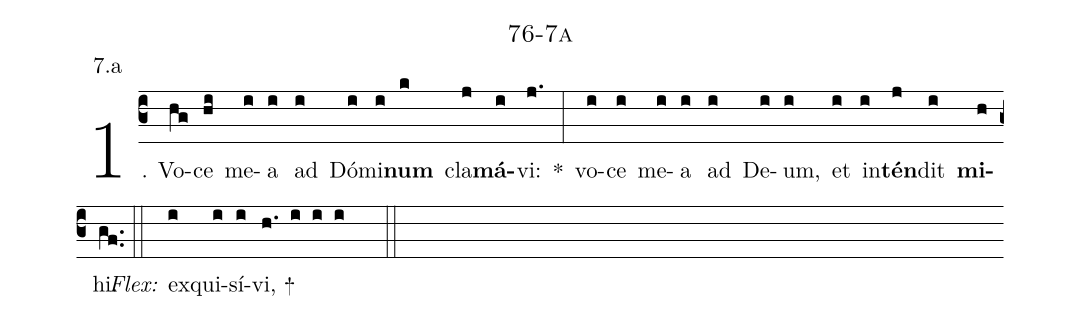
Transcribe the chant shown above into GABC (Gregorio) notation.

name: 76-7a;
annotation: 7.a;
%%
(c3)1. Vo(hg)ce(hi) me(i)a(i) ad(i) Dó(i)mi(i)<b>num</b>(k) cla(j)<b>má</b>(i)vi:(j.) *(:) vo(i)ce(i) me(i)a(i) ad(i) De(i)um,(i) et(i) in(i)<b>tén</b>(j)dit(i) <b>mi</b>(h)hi.(gf..) (::)
<i>Flex:</i>()  ex(i)qui(i)sí(i)vi, +(h. i i i  ::)
